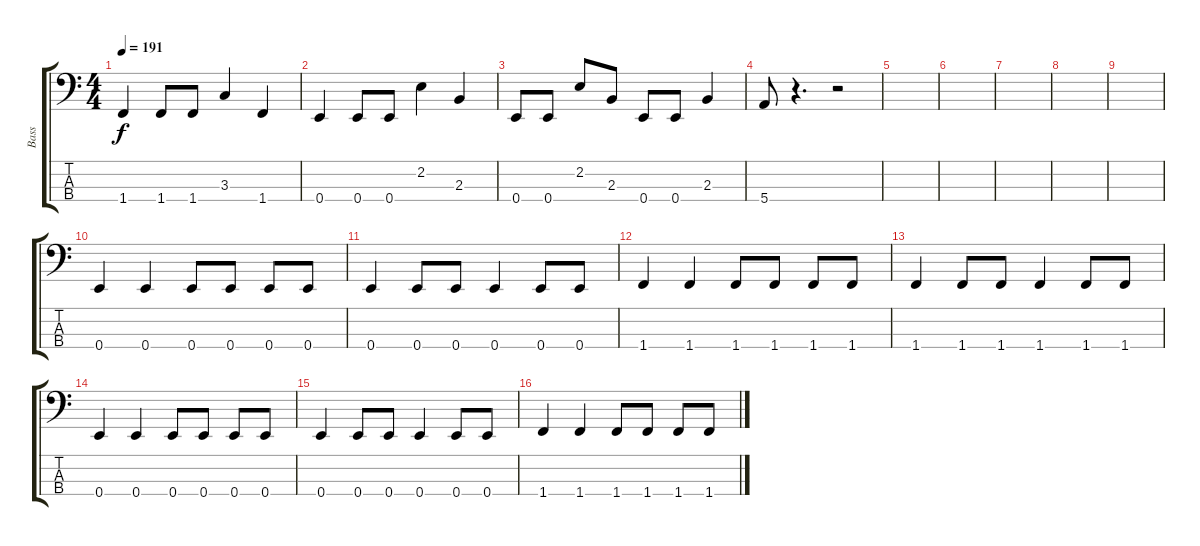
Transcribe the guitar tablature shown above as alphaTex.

\track ("Bass" "Bass") {instrument electricbassfinger}
\staff {score tabs}
\tuning (G2 D2 A1 E1) {hide}
\ts (4 4)
\tempo 191
\clef f4
\ks c
1.4.4{dy f} 1.4.8 1.4.8 3.3.4 1.4.4 |
0.4.4 0.4.8 0.4.8 2.2.4 2.3.4 |
0.4.8 0.4.8 2.2.8 2.3.8 0.4.8 0.4.8 2.3.4 |
5.4.8 r.4{d} r.2 |
|
|
|
|
|
0.4.4 0.4.4 0.4.8 0.4.8 0.4.8 0.4.8 |
0.4.4 0.4.8 0.4.8 0.4.4 0.4.8 0.4.8 |
1.4.4 1.4.4 1.4.8 1.4.8 1.4.8 1.4.8 |
1.4.4 1.4.8 1.4.8 1.4.4 1.4.8 1.4.8 |
0.4.4 0.4.4 0.4.8 0.4.8 0.4.8 0.4.8 |
0.4.4 0.4.8 0.4.8 0.4.4 0.4.8 0.4.8 |
1.4.4 1.4.4 1.4.8 1.4.8 1.4.8 1.4.8
